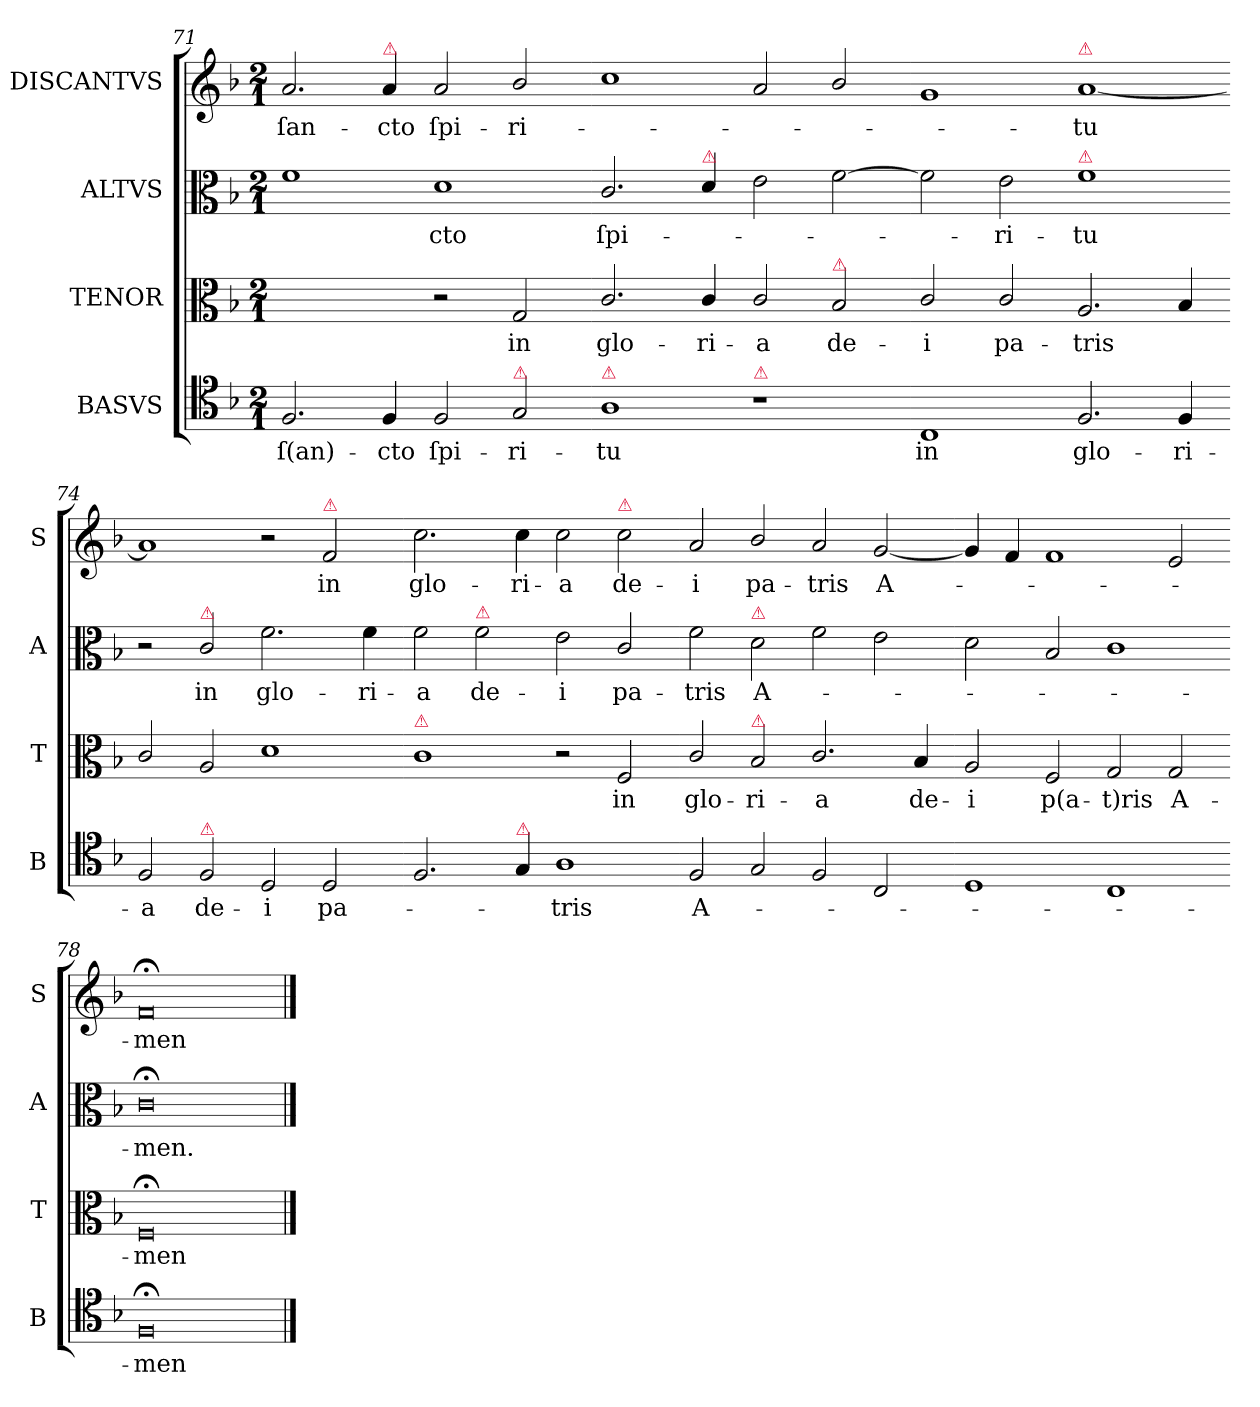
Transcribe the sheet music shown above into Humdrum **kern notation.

**kern	**text	**kern	**text	**kern	**text	**kern	**text
*part4	*part4	*part3	*part3	*part2	*part2	*part1	*part1
*staff4	*staff4	*staff3	*staff3	*staff2	*staff2	*staff1	*staff1
*I"BASVS	*	*I"TENOR	*	*I"ALTVS	*	*I"DISCANTVS	*
*I'B	*	*I'T	*	*I'A	*	*I'S	*
*clefC4	*	*clefC3	*	*clefC3	*	*clefG2	*
*k[b-]	*	*k[b-]	*	*k[b-]	*	*k[b-]	*
*F:	*	*F:	*	*F:	*	*F:	*
*M2/1	*	*M2/1	*	*M2/1	*	*M2/1	*
=71	=71	=71	=71	=71	=71	=71	=71
2.F/	ſ(an)-	1ryy	.	1f	.	2.a/	ſan-
!	!	!	!	!	!	!LO:TX:a:color=crimson:t=⚠	!
4F/	-cto	.	.	.	.	4a/	-cto
2F/	ſpi-	2r	.	1d	-cto	2a/	ſpi-
!LO:TX:a:color=crimson:t=⚠	!	!	!	!	!	!	!
2G/	-ri-	2G/	in	.	.	2b-/	-ri-
=72-	=72-	=72-	=72-	=72-	=72-	=72-	=72-
!LO:TX:a:color=crimson:t=⚠	!	!	!	!	!	!	!
1A	-tu	2.c/	glo-	2.c/	ſpi-	1cc	.
!	!	!	!	!LO:TX:a:color=crimson:t=⚠	!	!	!
.	.	4c/	-ri-	4d/	.	.	.
!LO:TX:a:color=crimson:t=⚠	!	!	!	!	!	!	!
1r	.	2c/	-a	2e\	.	2a/	.
!	!	!LO:TX:a:color=crimson:t=⚠	!	!	!	!	!
.	.	2B-/	de-	[2f\	.	2b-/	.
=73-	=73-	=73-	=73-	=73-	=73-	=73-	=73-
1C	in	2c/	-i	2f\]	.	1g	.
.	.	2c/	pa-	2e\	-ri-	.	.
!	!	!	!	!	!	!LO:TX:a:color=crimson:t=⚠	!
!	!	!	!	!LO:TX:a:color=crimson:t=⚠	!	!	!
2.F/	glo-	2.A/	-tris	1f	-tu	[1a	-tu
4F/	-ri-	4B-/	.	.	.	.	.
=74-	=74-	=74-	=74-	=74-	=74-	=74-	=74-
2F/	-a	2c/	.	2r	.	1a]	.
!	!	!	!	!LO:TX:a:color=crimson:t=⚠	!	!	!
!LO:TX:a:color=crimson:t=⚠	!	!	!	!	!	!	!
2F/	de-	2A/	.	2c/	in	.	.
2D/	-i	1d	.	2.f\	glo-	2r	.
!	!	!	!	!	!	!LO:TX:a:color=crimson:t=⚠	!
2D/	pa-	.	.	.	.	2f/	in
.	.	.	.	4f\	-ri-	.	.
=75-	=75-	=75-	=75-	=75-	=75-	=75-	=75-
!	!	!LO:TX:a:color=crimson:t=⚠	!	!	!	!	!
2.F/	.	1c	.	2f\	-a	2.cc\	glo-
!	!	!	!	!LO:TX:a:color=crimson:t=⚠	!	!	!
.	.	.	.	2f\	de-	.	.
!LO:TX:a:color=crimson:t=⚠	!	!	!	!	!	!	!
4G/	.	.	.	.	.	4cc\	-ri-
1A	-tris	2r	.	2e\	-i	2cc\	-a
!	!	!	!	!	!	!LO:TX:a:color=crimson:t=⚠	!
.	.	2F/	in	2c/	pa-	2cc\	de-
=76-	=76-	=76-	=76-	=76-	=76-	=76-	=76-
2F/	A-	2c/	glo-	2f\	-tris	2a/	-i
!	!	!	!	!LO:TX:a:color=crimson:t=⚠	!	!	!
!	!	!LO:TX:a:color=crimson:t=⚠	!	!	!	!	!
2G/	.	2B-/	-ri-	2d\	A-	2b-/	pa-
2F/	.	2.c/	-a	2f\	.	2a/	-tris
2C/	.	.	.	2e\	.	[2g/	A-
.	.	4B-/	de-	.	.	.	.
=77-	=77-	=77-	=77-	=77-	=77-	=77-	=77-
1D	.	2A/	-i	2d\	.	4g/]	.
.	.	.	.	.	.	4f/	.
.	.	2F/	p(a-	2B-/	.	1f	.
1C	.	2G/	-t)ris	1c	.	.	.
.	.	2G/	A-	.	.	2e/	.
=78-	=78-	=78-	=78-	=78-	=78-	=78-	=78-
0F;<\	-men	0F;<	-men	0c;<	-men.	0f;<	-men
==	==	==	==	==	==	==	==
*-	*-	*-	*-	*-	*-	*-	*-
